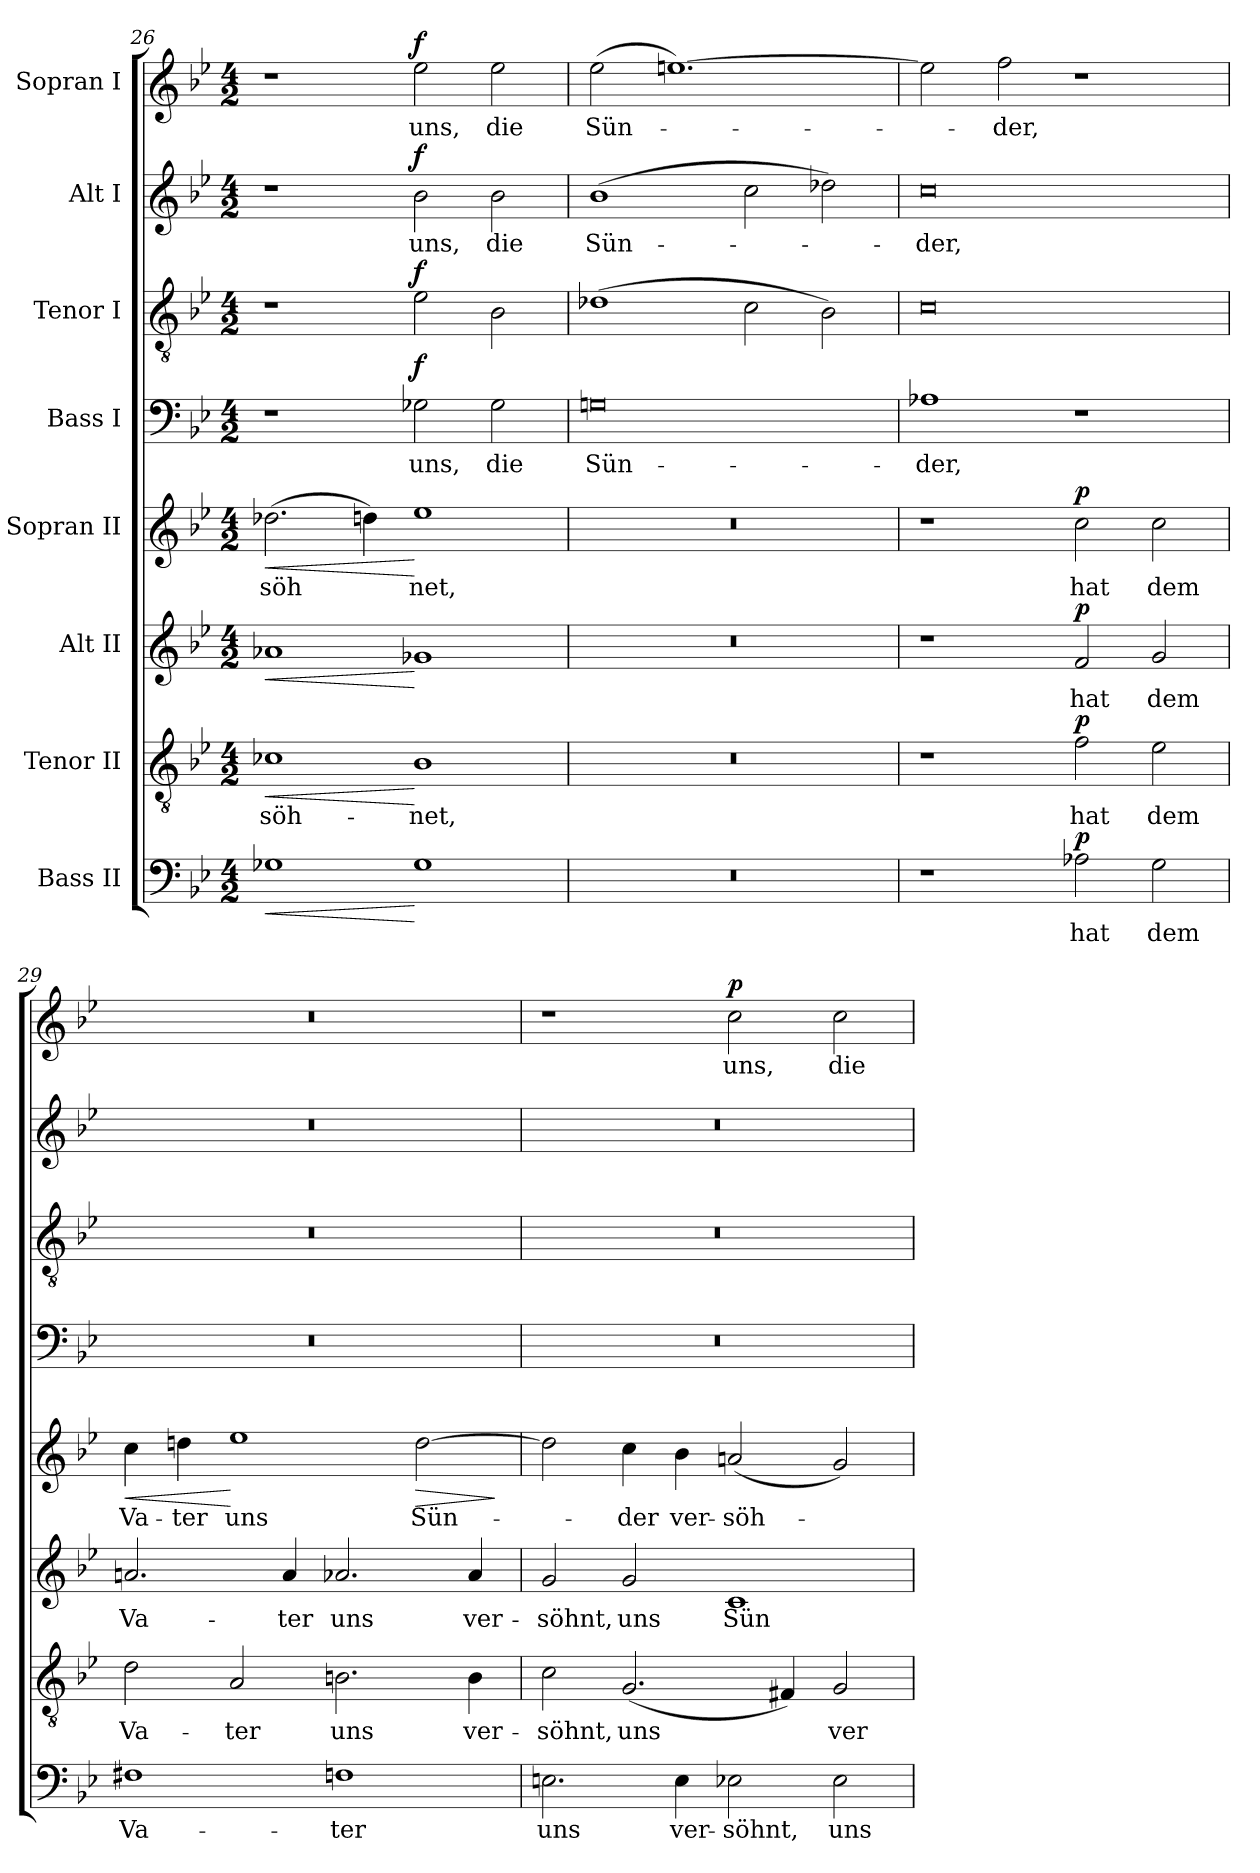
**kern	**text	**dynam	**kern	**text	**dynam	**kern	**text	**dynam	**kern	**text	**dynam	**kern	**text	**dynam	**kern	**dynam	**kern	**text	**dynam	**kern	**text	**dynam
*part8	*part8	*part8	*part7	*part7	*part7	*part6	*part6	*part6	*part5	*part5	*part5	*part4	*part4	*part4	*part3	*part3	*part2	*part2	*part2	*part1	*part1	*part1
*staff8	*staff8	*staff8	*staff7	*staff7	*staff7	*staff6	*staff6	*staff6	*staff5	*staff5	*staff5	*staff4	*staff4	*staff4	*staff3	*staff3	*staff2	*staff2	*staff2	*staff1	*staff1	*staff1
*I"Bass II	*	*	*I"Tenor II	*	*	*I"Alt II	*	*	*I"Sopran II	*	*	*I"Bass I	*	*	*I"Tenor I	*	*I"Alt I	*	*	*I"Sopran I	*	*
*clefF4	*	*	*clefGv2	*	*	*clefG2	*	*	*clefG2	*	*	*clefF4	*	*	*clefGv2	*	*clefG2	*	*	*clefG2	*	*
*k[b-e-]	*	*	*k[b-e-]	*	*	*k[b-e-]	*	*	*k[b-e-]	*	*	*k[b-e-]	*	*	*k[b-e-]	*	*k[b-e-]	*	*	*k[b-e-]	*	*
*B-:	*	*	*B-:	*	*	*B-:	*	*	*B-:	*	*	*B-:	*	*	*B-:	*	*B-:	*	*	*B-:	*	*
*M4/2	*	*	*M4/2	*	*	*M4/2	*	*	*M4/2	*	*	*M4/2	*	*	*M4/2	*	*M4/2	*	*	*M4/2	*	*
=26	=26	=26	=26	=26	=26	=26	=26	=26	=26	=26	=26	=26	=26	=26	=26	=26	=26	=26	=26	=26	=26	=26
!	!	!LO:HP:b	!	!	!LO:HP:b	!	!	!LO:HP:b	!	!	!LO:HP:b	!	!	!	!	!	!	!	!	!	!	!
1G-X	.	<	1c-X	-söh-	<	1a-X	.	<	(>2.dd-X\	-söh	<	1r	.	.	1r	.	1r	.	.	1r	.	.
.	.	.	.	.	.	.	.	.	4ddn\)	.	.	.	.	.	.	.	.	.	.	.	.	.
!	!	!	!	!	!	!	!	!	!	!	!	!	!	!LO:DY:a	!	!LO:DY:a	!	!	!LO:DY:a	!	!	!LO:DY:a
1G-	.	[	1B-	-net,	[	1g-X	.	[	1ee-	net,	[	2G-X\	uns,	f	2e-\	f	2b-\	uns,	f	2ee-\	uns,	f
.	.	.	.	.	.	.	.	.	.	.	.	2G-\	die	.	2B-\	.	2b-\	die	.	2ee-\	die	.
!!LO:LB:g=z
=27	=27	=27	=27	=27	=27	=27	=27	=27	=27	=27	=27	=27	=27	=27	=27	=27	=27	=27	=27	=27	=27	=27
0r	.	.	0r	.	.	0r	.	.	0r	.	.	0Gn	Sün-	.	(>1d-X	.	(>1b-	Sün-	.	(>2ee-\	Sün-	.
.	.	.	.	.	.	.	.	.	.	.	.	.	.	.	.	.	.	.	.	[1.een)	.	.
.	.	.	.	.	.	.	.	.	.	.	.	.	.	.	2c\	.	2cc\	.	.	.	.	.
.	.	.	.	.	.	.	.	.	.	.	.	.	.	.	2B-\)	.	2dd-X\)	.	.	.	.	.
=28	=28	=28	=28	=28	=28	=28	=28	=28	=28	=28	=28	=28	=28	=28	=28	=28	=28	=28	=28	=28	=28	=28
1r	.	.	1r	.	.	1r	.	.	1r	.	.	1A-X	-der,	.	0c	.	0cc	-der,	.	2ee\]	.	.
.	.	.	.	.	.	.	.	.	.	.	.	.	.	.	.	.	.	.	.	2ff\	-der,	.
!	!	!LO:DY:a	!	!	!LO:DY:a	!	!	!LO:DY:a	!	!	!LO:DY:a	!	!	!	!	!	!	!	!	!	!	!
2A-X\	hat	p	2f\	hat	p	2f/	hat	p	2cc\	hat	p	1r	.	.	.	.	.	.	.	1r	.	.
2G\	dem	.	2e-\	dem	.	2g/	dem	.	2cc\	dem	.	.	.	.	.	.	.	.	.	.	.	.
=29	=29	=29	=29	=29	=29	=29	=29	=29	=29	=29	=29	=29	=29	=29	=29	=29	=29	=29	=29	=29	=29	=29
!	!	!	!	!	!	!	!	!	!	!	!LO:HP:b	!	!	!	!	!	!	!	!	!	!	!
1F#X	Va-	.	2d\	Va-	.	2.an/	Va-	.	4cc\	Va-	<	0r	.	.	0r	.	0r	.	.	0r	.	.
.	.	.	.	.	.	.	.	.	4ddn\	-ter	.	.	.	.	.	.	.	.	.	.	.	.
.	.	.	2A/	-ter	.	.	.	.	1ee-	uns	[	.	.	.	.	.	.	.	.	.	.	.
.	.	.	.	.	.	4a/	-ter	.	.	.	.	.	.	.	.	.	.	.	.	.	.	.
1Fn	-ter	.	2.Bn\	uns	.	2.a-X/	uns	.	.	.	.	.	.	.	.	.	.	.	.	.	.	.
!	!	!	!	!	!	!	!	!	!	!	!LO:HP:b	!	!	!	!	!	!	!	!	!	!	!
.	.	.	.	.	.	.	.	.	[2dd\	Sün-	>	.	.	.	.	.	.	.	.	.	.	.
.	.	.	4B\	ver-	.	4a-/	ver-	.	.	.	.	.	.	.	.	.	.	.	.	.	.	.
.	.	.	.	.	.	.	.	.	.	.	]	.	.	.	.	.	.	.	.	.	.	.
=30	=30	=30	=30	=30	=30	=30	=30	=30	=30	=30	=30	=30	=30	=30	=30	=30	=30	=30	=30	=30	=30	=30
2.En\	uns	.	2c\	-söhnt,	.	2g/	-söhnt,	.	2dd\]	.	.	0r	.	.	0r	.	0r	.	.	1r	.	.
.	.	.	(2.G/	-uns	.	2g/	uns	.	4cc\	-der	.	.	.	.	.	.	.	.	.	.	.	.
4E\	ver-	.	.	.	.	.	.	.	4b-\	ver-	.	.	.	.	.	.	.	.	.	.	.	.
!	!	!	!	!	!	!	!	!	!	!	!	!	!	!	!	!	!	!	!	!	!	!LO:DY:a
2E-X\	-söhnt,	.	.	.	.	1c	Sün-	.	(2an/	-söh-	.	.	.	.	.	.	.	.	.	2cc\	uns,	p
.	.	.	4F#X/)	.	.	.	.	.	.	.	.	.	.	.	.	.	.	.	.	.	.	.
2E-\	-uns	.	2G/	ver-	.	.	.	.	2g/)	.	.	.	.	.	.	.	.	.	.	2cc\	die	.
=	=	=	=	=	=	=	=	=	=	=	=	=	=	=	=	=	=	=	=	=	=	=
*-	*-	*-	*-	*-	*-	*-	*-	*-	*-	*-	*-	*-	*-	*-	*-	*-	*-	*-	*-	*-	*-	*-
